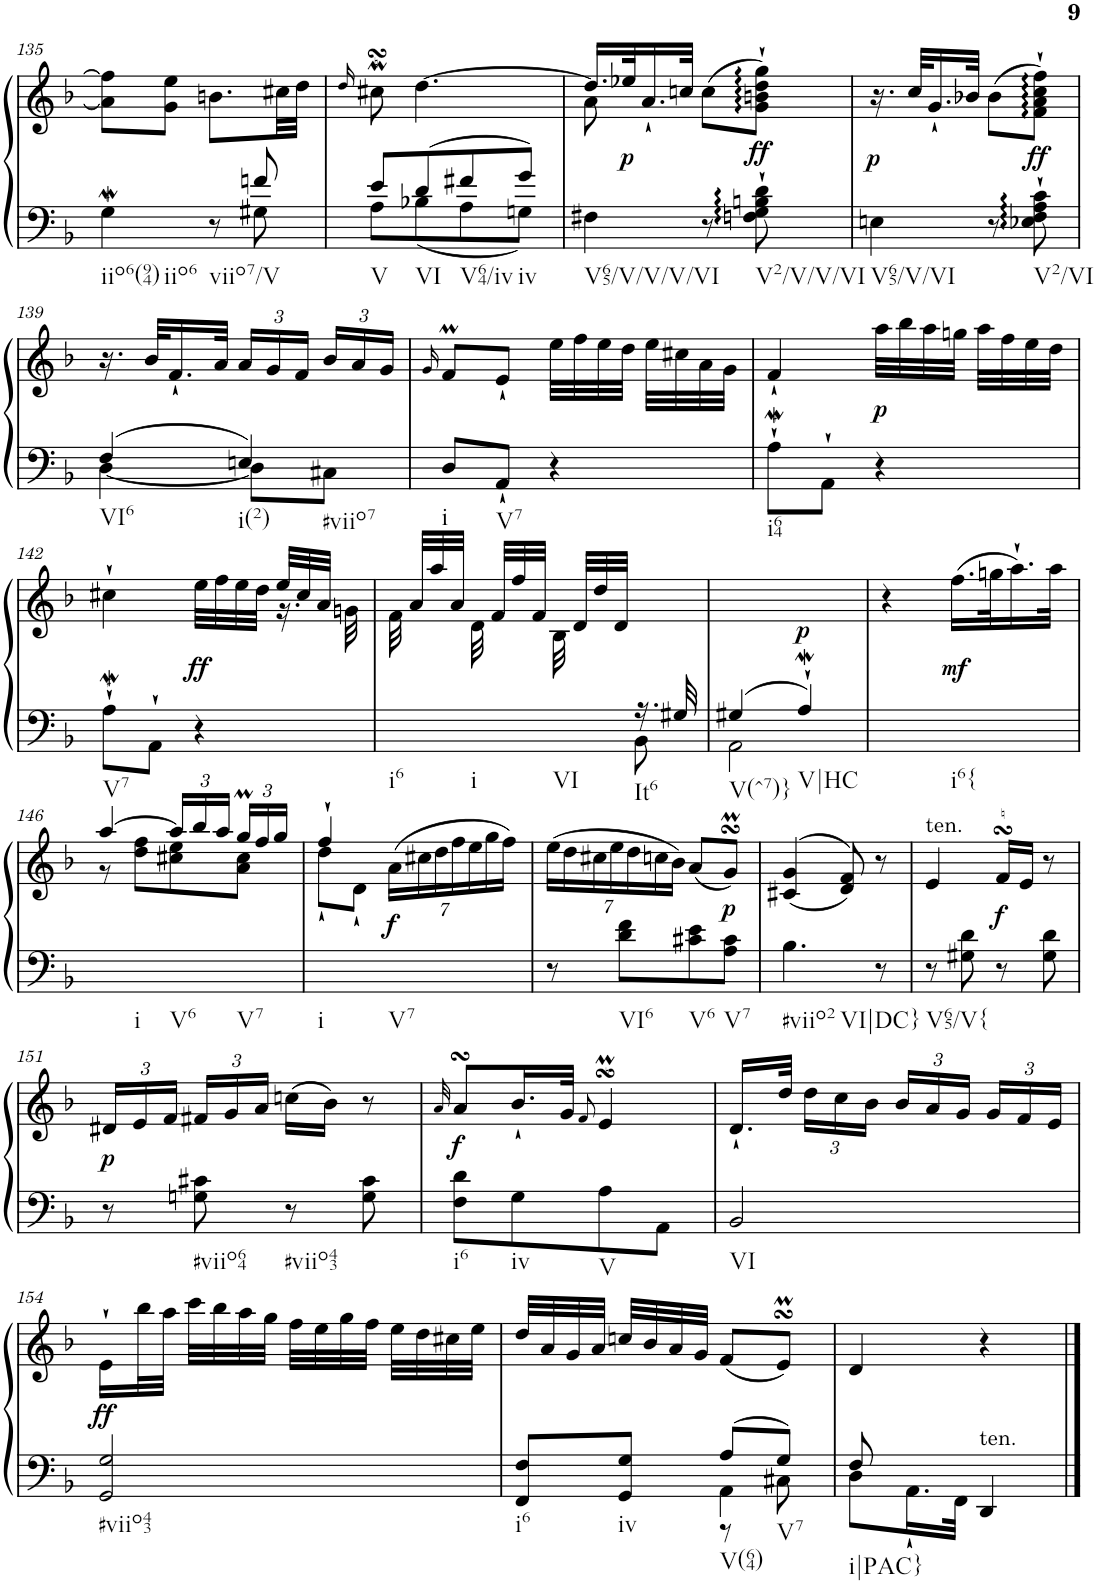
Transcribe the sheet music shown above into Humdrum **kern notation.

**kern	**kern	**dynam
*part1	*part1	*part1
*staff2	*staff1	*staff1/2
*I"Harpsichord	*	*
*I'Hch.	*	*
!!LO:PB:g=z
*clefF4	*clefG2	*
*k[b-]	*k[b-]	*
*M2/4	*M2/4	*
=135	=135	=135
*^	*	*
4GW\	4.ryy	8a\] 8ff\]L	.
.	.	8g\ 8ee\J	.
8r	.	8.bn\L	.
8G#X\	8fn/	.	.
.	.	32cc#X\LL	.
.	.	32dd\JJJ	.
=136	=136	=136	=136
.	.	16qdd/	.
8e/L	8A\L	8cc#XmsSsS\	.
8d/	8B-X\	[4.dd\	.
8f#X/	8A\	.	.
8g/J	8Gn\J	.	.
*v	*v	*	*
=137	=137	=137
*	*^	*
4F#X\	16.dd/LL]	8a\	.
!	!	!	!LO:DY:b
.	32ee-X/K	.	p
.	16.a`/	4.ryy	.
.	32ccn/JJk	.	.
8r	(>8cc\L	.	.
!	!	!	!LO:DY:b
8Fn\::` 8G\::` 8Bn\::` 8d\::`	8g\` 8bn\` 8dd\` 8gg\`J)	.	ff
*	*v	*v	*
=138	=138	=138
!	!	!LO:DY:a=2
4En\	16.r	p
.	32cc/KLL	.
.	16.g`/	.
.	32b-X/JJk	.
8r	(>8b-\L	.
!	!	!LO:DY:b
8E-X\::` 8F\::` 8A\::` 8c\::`	8f\` 8a\` 8cc\` 8ff\`J)	ff
!!LO:LB:g=z
=139	=139	=139
*^	*	*
4F/	[4D\	16.r	.
.	.	32b-/KLL	.
.	.	16.f`/	.
.	.	32a/JJk	.
*	*	*Xbrackettup	*
4En/	8D\L]	24a/LL	.
.	.	24g/	.
.	.	24f/JJ	.
.	8C#X\J	24b-/LL	.
.	.	24a/	.
.	.	24g/JJ	.
*v	*v	*	*
=140	=140	=140
.	16qg/	.
8D/L	8fM/L	.
8AA`/J	8e`/J	.
4r	32ee\LLL	.
.	32ff\	.
.	32ee\	.
.	32dd\JJJ	.
.	32ee\LLL	.
.	32cc#X\	.
.	32a\	.
.	32g\JJJ	.
=141	=141	=141
8AW`\L	4f`/	.
8AA`\J	.	.
!	!	!LO:DY:b
4r	32aa\LLL	p
.	32bb-\	.
.	32aa\	.
.	32ggn\JJJ	.
.	32aa\LLL	.
.	32ff\	.
.	32ee\	.
.	32dd\JJJ	.
!!LO:LB:g=z
=142	=142	=142
*	*^	*
8AW`\L	4cc#X`\	4.ryy	.
8AA`\J	.	.	.
!	!	!	!LO:DY:b
4r	32ee\LLL	.	ff
.	32ff\	.	.
.	32ee\	.	.
.	32dd\JJJ	.	.
.	32ee/LLL	16.r	.
.	32cc#/	.	.
.	32a/JJJ	.	.
.	32ryy	32gn\	.
=143	=143	=143	=143
*^	*	*	*
4.ryy	4.ryy	32ryy	32f\	.
.	.	32a/LLL	16.ryy	.
.	.	32aa/	.	.
.	.	32a/JJJ	.	.
.	.	32ryy	32d\	.
.	.	32f/LLL	16.ryy	.
.	.	32ff/	.	.
.	.	32f/JJJ	.	.
.	.	32ryy	32B-\	.
.	.	32d/LLL	8..ryy	.
.	.	32dd/	.	.
.	.	32d/JJJ	.	.
16.r	8BB-\	8ryy	.	.
32G#X/	.	.	.	.
*	*	*v	*v	*
=144	=144	=144	=144
4G#X/	2AA\	2ryy	.
!	!	!	!LO:DY:a=2
4AW`/	.	.	p
*v	*v	*	*
=145	=145	=145
2ryy	4r	.
!	!	!LO:DY:b
.	(>16.ff\LL	mf
.	32ggn\K	.
.	16.aa`\)	.
.	32aa\JJk	.
!!LO:LB:g=z
=146	=146	=146
*	*^	*
2ryy	[4aa/	8r	.
.	.	8dd\ 8ff\L	.
.	24aa/LL]	8cc#X\ 8ee\	.
.	24bb-/	.	.
.	24aa/JJ	.	.
.	24ggM/LL	8a\ 8cc#\J	.
.	24ff/	.	.
.	24gg/JJ	.	.
=147	=147	=147	=147
2ryy	4ff`/	8dd`\L	.
.	.	8d`\J	.
!	!	!	!LO:DY:b
.	4ryy	(>28a\LL	f
.	.	28cc#X\	.
.	.	28dd\	.
.	.	28ff\	.
.	.	28ee\	.
.	.	28gg\	.
.	.	28ff\JJ)	.
*	*v	*v	*
=148	=148	=148
8r	(>28ee\LL	.
.	28dd\	.
.	28cc#X\	.
.	28ee\	.
8d\ 8f\L	.	.
.	28dd\	.
.	28ccn\	.
.	28b-\JJ)	.
8c#X\ 8e\	(<8a/L	.
!	!	!LO:DY:a=2
8A\ 8c#\J	8gsSSSM/J)	p
=149	=149	=149
4.B-\	(>(<4c#X/ 4g/	.
.	8d/ 8f/))	.
8r	8r	.
=150	=150	=150
!	!LO:TX:a:t=ten.	!
8r	4e/	.
8G#X\ 8d\	.	.
!	!	!LO:DY:b
8r	16fsSSs/LL	f
.	16e/JJ	.
8G#\ 8d\	8r	.
!!LO:LB:g=z
=151	=151	=151
!	!	!LO:DY:b
8r	24d#X/LL	p
.	24e/	.
.	24f/JJ	.
8Gn\ 8c#X\	24f#X/LL	.
.	24g/	.
.	24a/JJ	.
8r	(>16ccn\LL	.
.	16b-\JJ)	.
8G\ 8c#\	8r	.
=152	=152	=152
.	32qa/	.
!	!	!LO:DY:b
8F\ 8d\L	8asSsS/L	f
8G\	16.b-`/L	.
.	32g/JJk	.
.	8qf/	.
8A\	4esSsSm/	.
8AA\J	.	.
=153	=153	=153
2BB-/	16.d`/LL	.
.	32dd/JJk	.
.	24dd\LL	.
.	24cc\	.
.	24b-\JJ	.
.	24b-/LL	.
.	24a/	.
.	24g/JJ	.
.	24g/LL	.
.	24f/	.
.	24e/JJ	.
!!LO:LB:g=z
=154	=154	=154
!	!	!LO:DY:b
2GG/ 2G/	16e`\LL	ff
.	32bb-\L	.
.	32aa\JJJ	.
.	32ccc\LLL	.
.	32bb-\	.
.	32aa\	.
.	32gg\JJJ	.
.	32ff\LLL	.
.	32ee\	.
.	32gg\	.
.	32ff\JJJ	.
.	32ee\LLL	.
.	32dd\	.
.	32cc#X\	.
.	32ee\JJJ	.
=155	=155	=155
*^	*	*
*	*^	*	*
8FF/ 8F/L	4ryy	4ryy	32dd/LLL	.
.	.	.	32a/	.
.	.	.	32g/	.
.	.	.	32a/JJJ	.
8GG/ 8G/J	.	.	32ccn/LLL	.
.	.	.	32b-/	.
.	.	.	32a/	.
.	.	.	32g/JJJ	.
8A/L	4AA\	8r	(<8f/L	.
8G/J	.	8C#X\	8esSsSm/J)	.
*	*v	*v	*	*
=156	=156	=156	=156
8F/	8D\L	4d/	.
4.ryy	16.AA`\L	.	.
.	32FF\JJk	.	.
!	!LO:TX:a:t=ten.	!	!
.	4DD/	4r	.
*v	*v	*	*
==	==	==
*-	*-	*-
